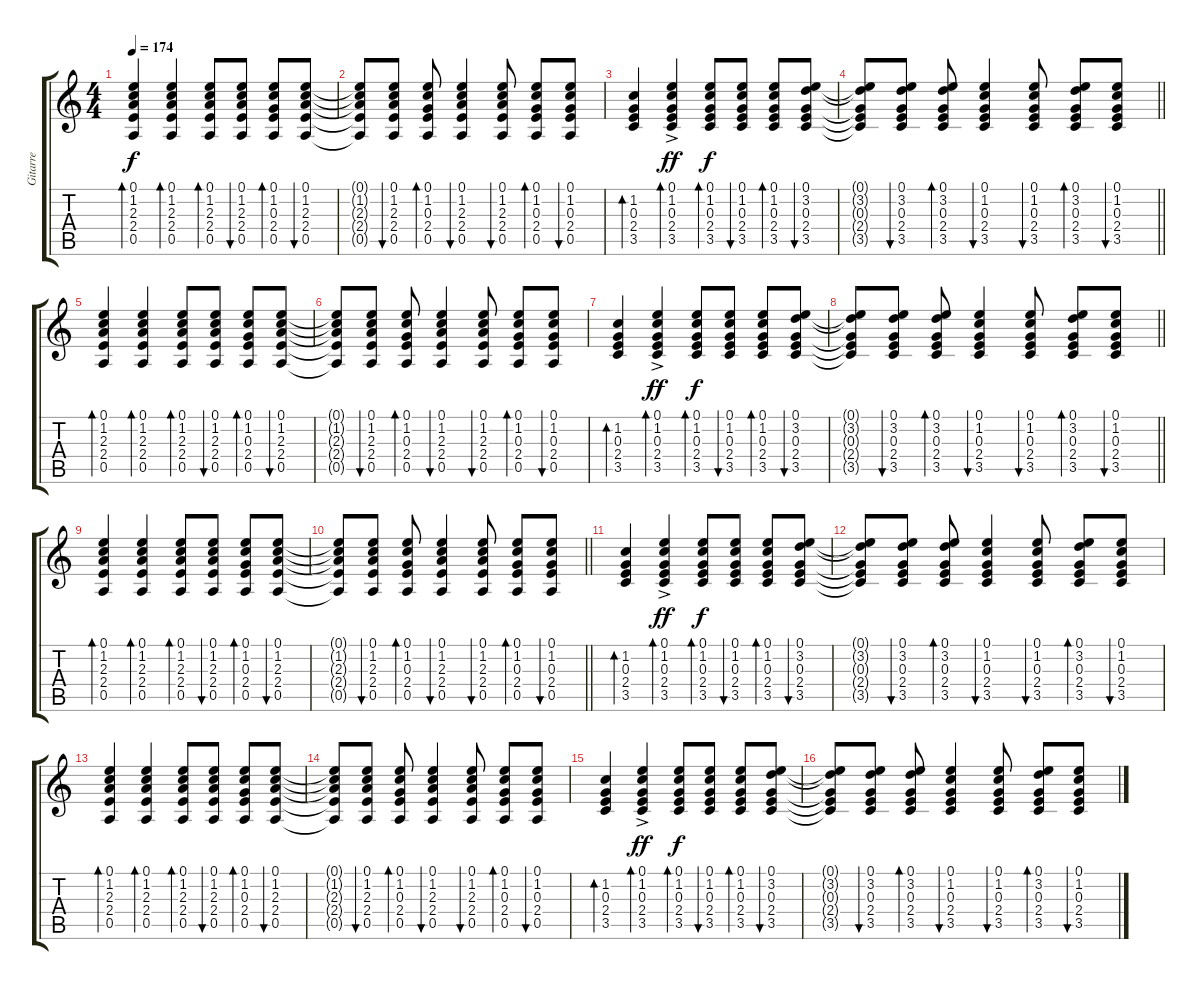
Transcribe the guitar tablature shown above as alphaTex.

\track ("Gitarre" "Gitarre") {instrument acousticguitarnylon}
\staff {score tabs}
\tuning (E4 B3 G3 D3 A2 E2) {hide}
\ts (4 4)
\tempo 174
\clef g2
\ks c
(0.1 1.2 2.3 2.4 0.5).4{bd 30 dy f} (0.1 1.2 2.3 2.4 0.5).4{bd 30} (0.1 1.2 2.3 2.4 0.5).8{bd 30} (0.1 1.2 2.3 2.4 0.5).8{bu 30} (0.1 1.2 0.3 2.4 0.5).8{bd 30} (0.1 1.2 2.3 2.4 0.5).8{bu 30} |
(0.1{t} 1.2{t} 2.3{t} 2.4{t} 0.5{t}).8 (0.1 1.2 2.3 2.4 0.5).8{bu 30} (0.1 1.2 0.3 2.4 0.5).8{bd 30} (0.1 1.2 2.3 2.4 0.5).4{bu 30} (0.1 1.2 2.3 2.4 0.5).8{bu 30} (0.1 1.2 0.3 2.4 0.5).8{bd 30} (0.1 1.2 0.3 2.4 0.5).8{bu 30} |
(1.2 0.3 2.4 3.5).4{bd 30} (0.1{ac} 1.2{ac} 0.3{ac} 2.4{ac} 3.5{ac}).4{bd 30 dy ff} (0.1 1.2 0.3 2.4 3.5).8{bd 30 dy f} (0.1 1.2 0.3 2.4 3.5).8{bu 30} (0.1 1.2 0.3 2.4 3.5).8{bd 30} (0.1 3.2 0.3 2.4 3.5).8{bu 30} |
\barLineRight lightlight
(0.1{t} 3.2{t} 0.3{t} 2.4{t} 3.5{t}).8 (0.1 3.2 0.3 2.4 3.5).8{bu 30} (0.1 3.2 0.3 2.4 3.5).8{bd 30} (0.1 1.2 0.3 2.4 3.5).4{bu 30} (0.1 1.2 0.3 2.4 3.5).8{bu 30} (0.1 3.2 0.3 2.4 3.5).8{bd 30} (0.1 1.2 0.3 2.4 3.5).8{bu 30} |
(0.1 1.2 2.3 2.4 0.5).4{bd 30} (0.1 1.2 2.3 2.4 0.5).4{bd 30} (0.1 1.2 2.3 2.4 0.5).8{bd 30} (0.1 1.2 2.3 2.4 0.5).8{bu 30} (0.1 1.2 0.3 2.4 0.5).8{bd 30} (0.1 1.2 2.3 2.4 0.5).8{bu 30} |
(0.1{t} 1.2{t} 2.3{t} 2.4{t} 0.5{t}).8 (0.1 1.2 2.3 2.4 0.5).8{bu 30} (0.1 1.2 0.3 2.4 0.5).8{bd 30} (0.1 1.2 2.3 2.4 0.5).4{bu 30} (0.1 1.2 2.3 2.4 0.5).8{bu 30} (0.1 1.2 0.3 2.4 0.5).8{bd 30} (0.1 1.2 0.3 2.4 0.5).8{bu 30} |
(1.2 0.3 2.4 3.5).4{bd 30} (0.1{ac} 1.2{ac} 0.3{ac} 2.4{ac} 3.5{ac}).4{bd 30 dy ff} (0.1 1.2 0.3 2.4 3.5).8{bd 30 dy f} (0.1 1.2 0.3 2.4 3.5).8{bu 30} (0.1 1.2 0.3 2.4 3.5).8{bd 30} (0.1 3.2 0.3 2.4 3.5).8{bu 30} |
\barLineRight lightlight
(0.1{t} 3.2{t} 0.3{t} 2.4{t} 3.5{t}).8 (0.1 3.2 0.3 2.4 3.5).8{bu 30} (0.1 3.2 0.3 2.4 3.5).8{bd 30} (0.1 1.2 0.3 2.4 3.5).4{bu 30} (0.1 1.2 0.3 2.4 3.5).8{bu 30} (0.1 3.2 0.3 2.4 3.5).8{bd 30} (0.1 1.2 0.3 2.4 3.5).8{bu 30} |
(0.1 1.2 2.3 2.4 0.5).4{bd 30} (0.1 1.2 2.3 2.4 0.5).4{bd 30} (0.1 1.2 2.3 2.4 0.5).8{bd 30} (0.1 1.2 2.3 2.4 0.5).8{bu 30} (0.1 1.2 0.3 2.4 0.5).8{bd 30} (0.1 1.2 2.3 2.4 0.5).8{bu 30} |
\barLineRight lightlight
(0.1{t} 1.2{t} 2.3{t} 2.4{t} 0.5{t}).8 (0.1 1.2 2.3 2.4 0.5).8{bu 30} (0.1 1.2 0.3 2.4 0.5).8{bd 30} (0.1 1.2 2.3 2.4 0.5).4{bu 30} (0.1 1.2 2.3 2.4 0.5).8{bu 30} (0.1 1.2 0.3 2.4 0.5).8{bd 30} (0.1 1.2 0.3 2.4 0.5).8{bu 30} |
(1.2 0.3 2.4 3.5).4{bd 30} (0.1{ac} 1.2{ac} 0.3{ac} 2.4{ac} 3.5{ac}).4{bd 30 dy ff} (0.1 1.2 0.3 2.4 3.5).8{bd 30 dy f} (0.1 1.2 0.3 2.4 3.5).8{bu 30} (0.1 1.2 0.3 2.4 3.5).8{bd 30} (0.1 3.2 0.3 2.4 3.5).8{bu 30} |
(0.1{t} 3.2{t} 0.3{t} 2.4{t} 3.5{t}).8 (0.1 3.2 0.3 2.4 3.5).8{bu 30} (0.1 3.2 0.3 2.4 3.5).8{bd 30} (0.1 1.2 0.3 2.4 3.5).4{bu 30} (0.1 1.2 0.3 2.4 3.5).8{bu 30} (0.1 3.2 0.3 2.4 3.5).8{bd 30} (0.1 1.2 0.3 2.4 3.5).8{bu 30} |
(0.1 1.2 2.3 2.4 0.5).4{bd 30} (0.1 1.2 2.3 2.4 0.5).4{bd 30} (0.1 1.2 2.3 2.4 0.5).8{bd 30} (0.1 1.2 2.3 2.4 0.5).8{bu 30} (0.1 1.2 0.3 2.4 0.5).8{bd 30} (0.1 1.2 2.3 2.4 0.5).8{bu 30} |
(0.1{t} 1.2{t} 2.3{t} 2.4{t} 0.5{t}).8 (0.1 1.2 2.3 2.4 0.5).8{bu 30} (0.1 1.2 0.3 2.4 0.5).8{bd 30} (0.1 1.2 2.3 2.4 0.5).4{bu 30} (0.1 1.2 2.3 2.4 0.5).8{bu 30} (0.1 1.2 0.3 2.4 0.5).8{bd 30} (0.1 1.2 0.3 2.4 0.5).8{bu 30} |
(1.2 0.3 2.4 3.5).4{bd 30} (0.1{ac} 1.2{ac} 0.3{ac} 2.4{ac} 3.5{ac}).4{bd 30 dy ff} (0.1 1.2 0.3 2.4 3.5).8{bd 30 dy f} (0.1 1.2 0.3 2.4 3.5).8{bu 30} (0.1 1.2 0.3 2.4 3.5).8{bd 30} (0.1 3.2 0.3 2.4 3.5).8{bu 30} |
(0.1{t} 3.2{t} 0.3{t} 2.4{t} 3.5{t}).8 (0.1 3.2 0.3 2.4 3.5).8{bu 30} (0.1 3.2 0.3 2.4 3.5).8{bd 30} (0.1 1.2 0.3 2.4 3.5).4{bu 30} (0.1 1.2 0.3 2.4 3.5).8{bu 30} (0.1 3.2 0.3 2.4 3.5).8{bd 30} (0.1 1.2 0.3 2.4 3.5).8{bu 30}
